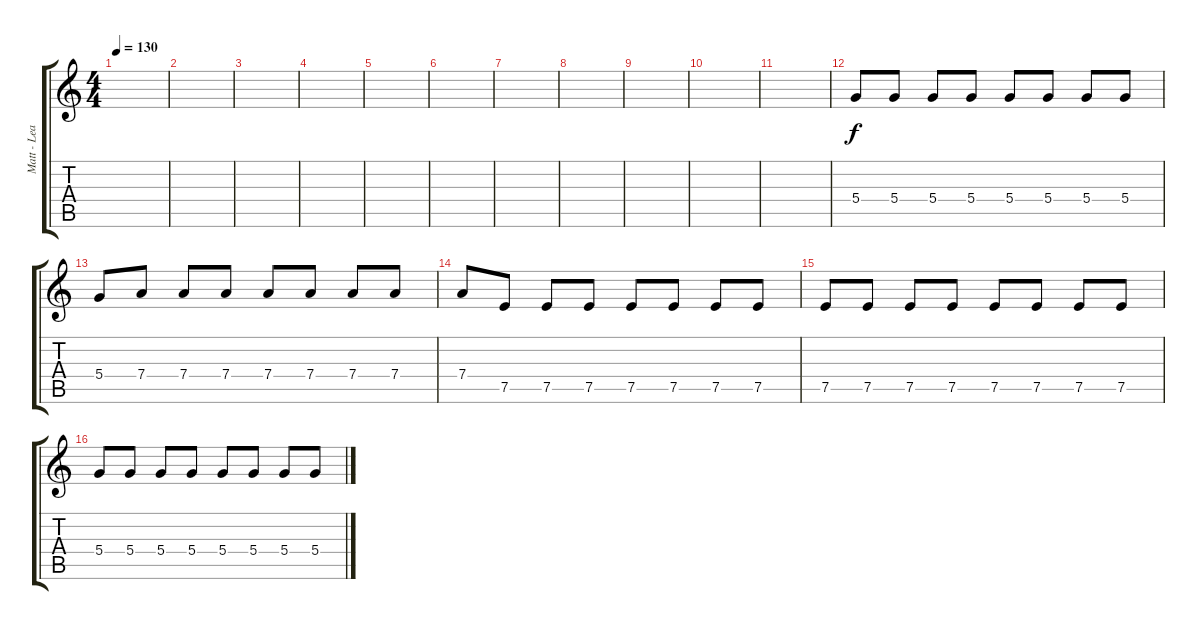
\track ("Matt - Lead Guitar" "Matt - Lea") {instrument electricguitarjazz}
\staff {score tabs}
\tuning (E4 B3 G3 D3 A2 E2) {hide}
\ts (4 4)
\tempo 130
\clef g2
\ks c
|
|
|
|
|
|
|
|
|
|
|
5.4.8{dy f} 5.4.8 5.4.8 5.4.8 5.4.8 5.4.8 5.4.8 5.4.8 |
5.4.8 7.4.8 7.4.8 7.4.8 7.4.8 7.4.8 7.4.8 7.4.8 |
7.4.8 7.5.8 7.5.8 7.5.8 7.5.8 7.5.8 7.5.8 7.5.8 |
7.5.8 7.5.8 7.5.8 7.5.8 7.5.8 7.5.8 7.5.8 7.5.8 |
5.4.8 5.4.8 5.4.8 5.4.8 5.4.8 5.4.8 5.4.8 5.4.8
